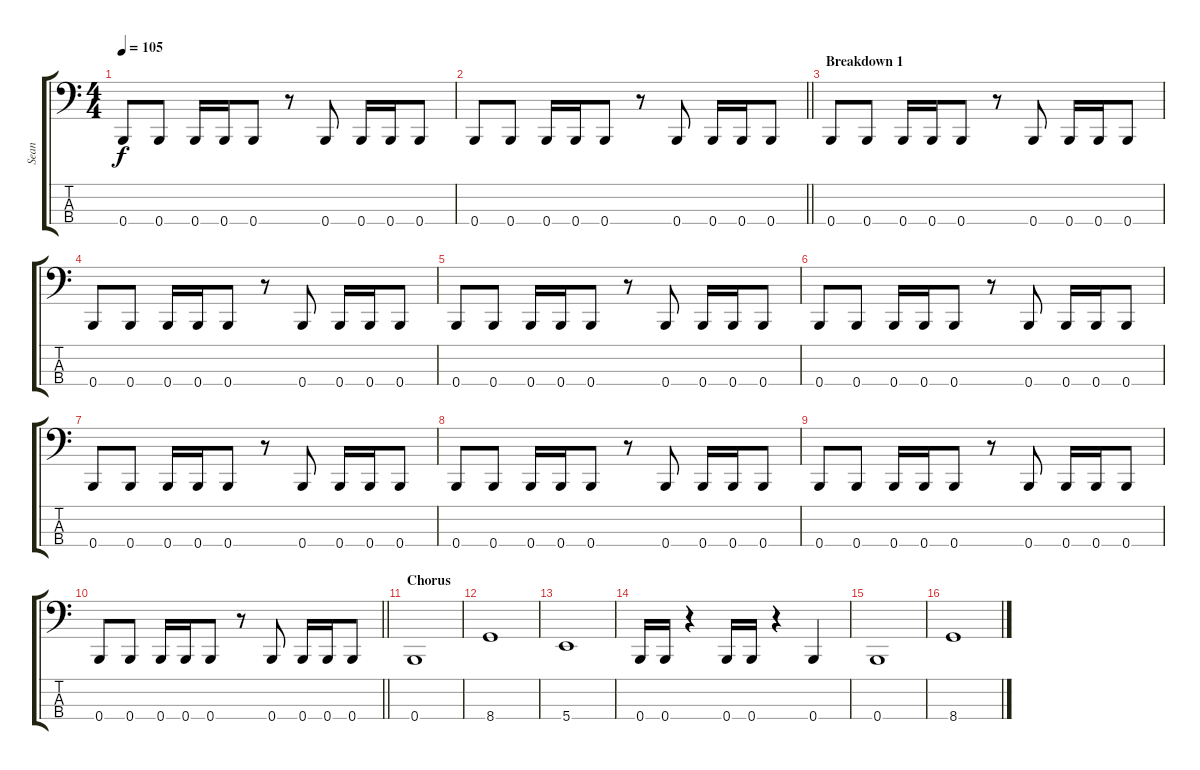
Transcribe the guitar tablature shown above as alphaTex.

\track ("Sean" "Sean") {instrument electricbasspick}
\staff {score tabs}
\tuning (E2 B1 Gb1 B0) {hide}
\ts (4 4)
\tempo 105
\clef f4
\ks c
0.4.8{dy f} 0.4.8 0.4.16 0.4.16 0.4.8 r.8 0.4.8 0.4.16 0.4.16 0.4.8 |
\barLineRight lightlight
0.4.8 0.4.8 0.4.16 0.4.16 0.4.8 r.8 0.4.8 0.4.16 0.4.16 0.4.8 |
\section ("" "Breakdown 1")
0.4.8 0.4.8 0.4.16 0.4.16 0.4.8 r.8 0.4.8 0.4.16 0.4.16 0.4.8 |
0.4.8 0.4.8 0.4.16 0.4.16 0.4.8 r.8 0.4.8 0.4.16 0.4.16 0.4.8 |
0.4.8 0.4.8 0.4.16 0.4.16 0.4.8 r.8 0.4.8 0.4.16 0.4.16 0.4.8 |
0.4.8 0.4.8 0.4.16 0.4.16 0.4.8 r.8 0.4.8 0.4.16 0.4.16 0.4.8 |
0.4.8 0.4.8 0.4.16 0.4.16 0.4.8 r.8 0.4.8 0.4.16 0.4.16 0.4.8 |
0.4.8 0.4.8 0.4.16 0.4.16 0.4.8 r.8 0.4.8 0.4.16 0.4.16 0.4.8 |
0.4.8 0.4.8 0.4.16 0.4.16 0.4.8 r.8 0.4.8 0.4.16 0.4.16 0.4.8 |
\barLineRight lightlight
0.4.8 0.4.8 0.4.16 0.4.16 0.4.8 r.8 0.4.8 0.4.16 0.4.16 0.4.8 |
\section ("" "Chorus")
0.4.1 |
8.4.1 |
5.4.1 |
0.4.16 0.4.16 r.4 0.4.16 0.4.16 r.4 0.4.4 |
0.4.1 |
8.4.1
